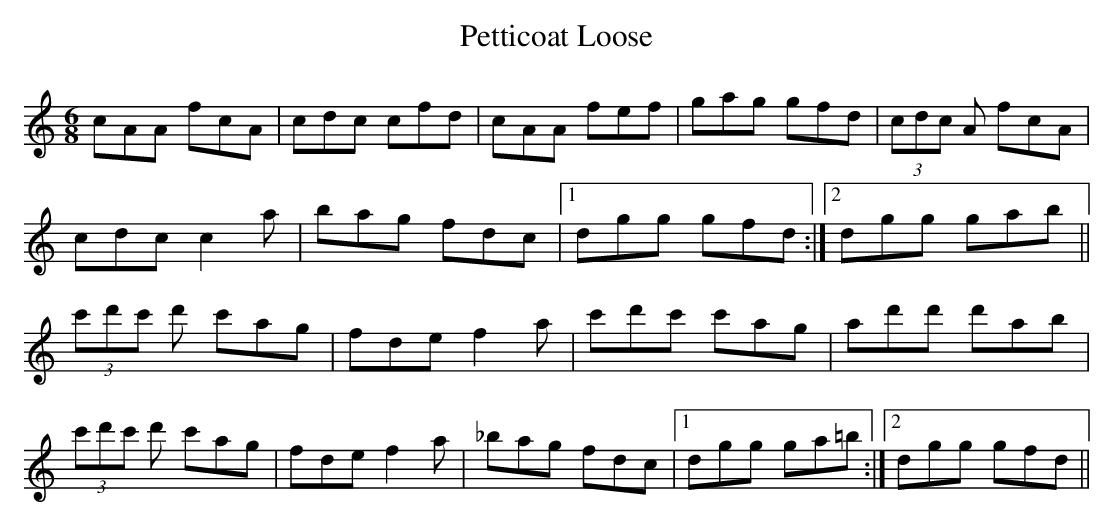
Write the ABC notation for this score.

X:1
T:Petticoat Loose
M:6/8
L:1/8
K:C
cAA fcA|cdc cfd|cAA fef|gag gfd|\
(3cdc A fcA|cdc c2a|bag fdc|1 dgg gfd:|2 dgg gab||\
(3c'd'c' d' c'ag|fde f2a|c'd'c' c'ag|ad'd' d'ab|\
(3c'd'c' d' c'ag|fde f2a|_bag fdc|1 dgg ga=b:|2 dgg gfd||\
